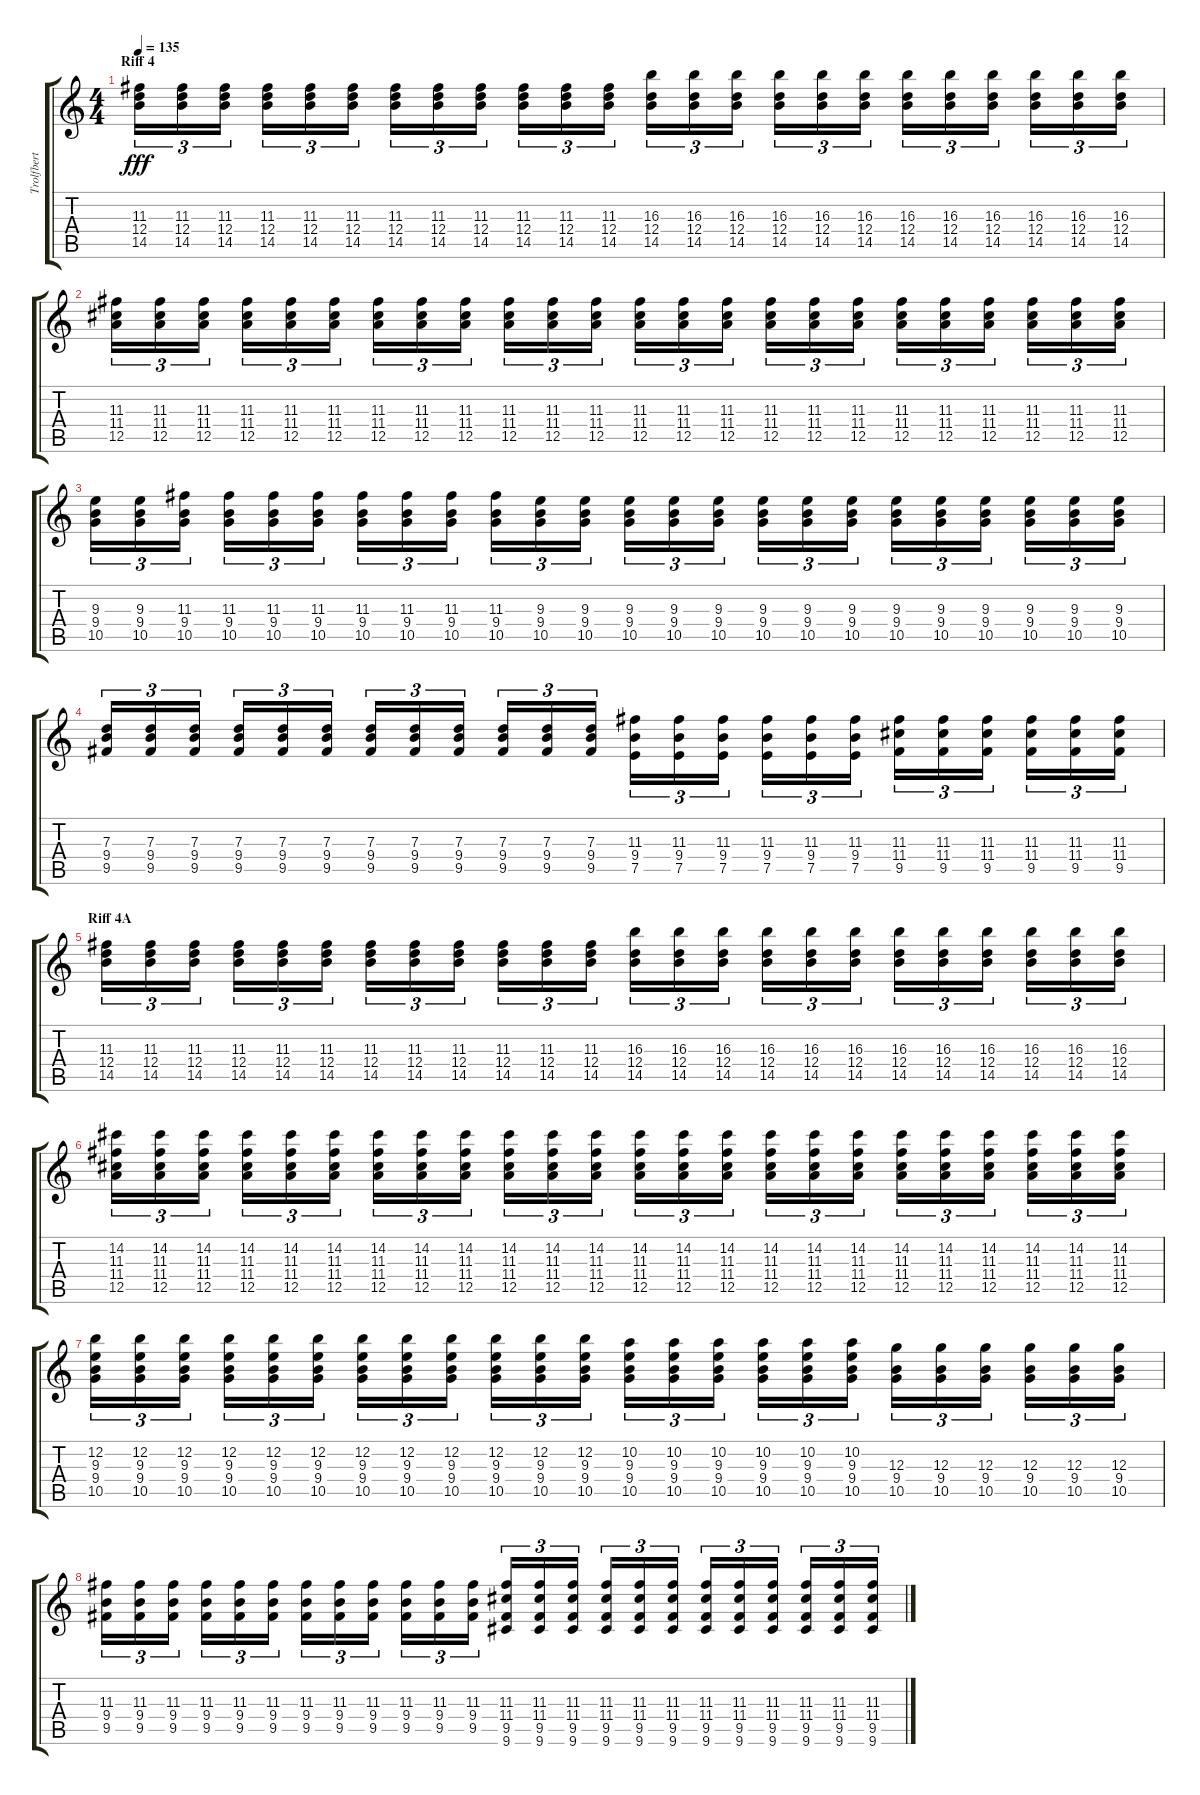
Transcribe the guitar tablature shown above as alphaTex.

\track ("Trolfbert Guitar 2" "Trolfbert ") {instrument distortionguitar}
\staff {score tabs}
\tuning (E4 B3 G3 D3 A2 E2) {hide}
\ts (4 4)
\section ("" "Riff 4")
\tempo 135
\clef g2
\ks c
(11.3 12.4 14.5).16{tu (3 2) dy fff} (11.3 12.4 14.5).16{tu (3 2)} (11.3 12.4 14.5).16{tu (3 2)} (11.3 12.4 14.5).16{tu (3 2)} (11.3 12.4 14.5).16{tu (3 2)} (11.3 12.4 14.5).16{tu (3 2)} (11.3 12.4 14.5).16{tu (3 2)} (11.3 12.4 14.5).16{tu (3 2)} (11.3 12.4 14.5).16{tu (3 2)} (11.3 12.4 14.5).16{tu (3 2)} (11.3 12.4 14.5).16{tu (3 2)} (11.3 12.4 14.5).16{tu (3 2)} (16.3 12.4 14.5).16{tu (3 2)} (16.3 12.4 14.5).16{tu (3 2)} (16.3 12.4 14.5).16{tu (3 2)} (16.3 12.4 14.5).16{tu (3 2)} (16.3 12.4 14.5).16{tu (3 2)} (16.3 12.4 14.5).16{tu (3 2)} (16.3 12.4 14.5).16{tu (3 2)} (16.3 12.4 14.5).16{tu (3 2)} (16.3 12.4 14.5).16{tu (3 2)} (16.3 12.4 14.5).16{tu (3 2)} (16.3 12.4 14.5).16{tu (3 2)} (16.3 12.4 14.5).16{tu (3 2)} |
(11.3 11.4 12.5).16{tu (3 2)} (11.3 11.4 12.5).16{tu (3 2)} (11.3 11.4 12.5).16{tu (3 2)} (11.3 11.4 12.5).16{tu (3 2)} (11.3 11.4 12.5).16{tu (3 2)} (11.3 11.4 12.5).16{tu (3 2)} (11.3 11.4 12.5).16{tu (3 2)} (11.3 11.4 12.5).16{tu (3 2)} (11.3 11.4 12.5).16{tu (3 2)} (11.3 11.4 12.5).16{tu (3 2)} (11.3 11.4 12.5).16{tu (3 2)} (11.3 11.4 12.5).16{tu (3 2)} (11.3 11.4 12.5).16{tu (3 2)} (11.3 11.4 12.5).16{tu (3 2)} (11.3 11.4 12.5).16{tu (3 2)} (11.3 11.4 12.5).16{tu (3 2)} (11.3 11.4 12.5).16{tu (3 2)} (11.3 11.4 12.5).16{tu (3 2)} (11.3 11.4 12.5).16{tu (3 2)} (11.3 11.4 12.5).16{tu (3 2)} (11.3 11.4 12.5).16{tu (3 2)} (11.3 11.4 12.5).16{tu (3 2)} (11.3 11.4 12.5).16{tu (3 2)} (11.3 11.4 12.5).16{tu (3 2)} |
(9.3 9.4 10.5).16{tu (3 2)} (9.3 9.4 10.5).16{tu (3 2)} (11.3 9.4 10.5).16{tu (3 2)} (11.3 9.4 10.5).16{tu (3 2)} (11.3 9.4 10.5).16{tu (3 2)} (11.3 9.4 10.5).16{tu (3 2)} (11.3 9.4 10.5).16{tu (3 2)} (11.3 9.4 10.5).16{tu (3 2)} (11.3 9.4 10.5).16{tu (3 2)} (11.3 9.4 10.5).16{tu (3 2)} (9.3 9.4 10.5).16{tu (3 2)} (9.3 9.4 10.5).16{tu (3 2)} (9.3 9.4 10.5).16{tu (3 2)} (9.3 9.4 10.5).16{tu (3 2)} (9.3 9.4 10.5).16{tu (3 2)} (9.3 9.4 10.5).16{tu (3 2)} (9.3 9.4 10.5).16{tu (3 2)} (9.3 9.4 10.5).16{tu (3 2)} (9.3 9.4 10.5).16{tu (3 2)} (9.3 9.4 10.5).16{tu (3 2)} (9.3 9.4 10.5).16{tu (3 2)} (9.3 9.4 10.5).16{tu (3 2)} (9.3 9.4 10.5).16{tu (3 2)} (9.3 9.4 10.5).16{tu (3 2)} |
(7.3 9.4 9.5).16{tu (3 2)} (7.3 9.4 9.5).16{tu (3 2)} (7.3 9.4 9.5).16{tu (3 2)} (7.3 9.4 9.5).16{tu (3 2)} (7.3 9.4 9.5).16{tu (3 2)} (7.3 9.4 9.5).16{tu (3 2)} (7.3 9.4 9.5).16{tu (3 2)} (7.3 9.4 9.5).16{tu (3 2)} (7.3 9.4 9.5).16{tu (3 2)} (7.3 9.4 9.5).16{tu (3 2)} (7.3 9.4 9.5).16{tu (3 2)} (7.3 9.4 9.5).16{tu (3 2)} (11.3 9.4 7.5).16{tu (3 2)} (11.3 9.4 7.5).16{tu (3 2)} (11.3 9.4 7.5).16{tu (3 2)} (11.3 9.4 7.5).16{tu (3 2)} (11.3 9.4 7.5).16{tu (3 2)} (11.3 9.4 7.5).16{tu (3 2)} (11.3 11.4 9.5).16{tu (3 2)} (11.3 11.4 9.5).16{tu (3 2)} (11.3 11.4 9.5).16{tu (3 2)} (11.3 11.4 9.5).16{tu (3 2)} (11.3 11.4 9.5).16{tu (3 2)} (11.3 11.4 9.5).16{tu (3 2)} |
\section ("" "Riff 4A")
(11.3 12.4 14.5).16{tu (3 2)} (11.3 12.4 14.5).16{tu (3 2)} (11.3 12.4 14.5).16{tu (3 2)} (11.3 12.4 14.5).16{tu (3 2)} (11.3 12.4 14.5).16{tu (3 2)} (11.3 12.4 14.5).16{tu (3 2)} (11.3 12.4 14.5).16{tu (3 2)} (11.3 12.4 14.5).16{tu (3 2)} (11.3 12.4 14.5).16{tu (3 2)} (11.3 12.4 14.5).16{tu (3 2)} (11.3 12.4 14.5).16{tu (3 2)} (11.3 12.4 14.5).16{tu (3 2)} (16.3 12.4 14.5).16{tu (3 2)} (16.3 12.4 14.5).16{tu (3 2)} (16.3 12.4 14.5).16{tu (3 2)} (16.3 12.4 14.5).16{tu (3 2)} (16.3 12.4 14.5).16{tu (3 2)} (16.3 12.4 14.5).16{tu (3 2)} (16.3 12.4 14.5).16{tu (3 2)} (16.3 12.4 14.5).16{tu (3 2)} (16.3 12.4 14.5).16{tu (3 2)} (16.3 12.4 14.5).16{tu (3 2)} (16.3 12.4 14.5).16{tu (3 2)} (16.3 12.4 14.5).16{tu (3 2)} |
(14.2 11.3 11.4 12.5).16{tu (3 2)} (14.2 11.3 11.4 12.5).16{tu (3 2)} (14.2 11.3 11.4 12.5).16{tu (3 2)} (14.2 11.3 11.4 12.5).16{tu (3 2)} (14.2 11.3 11.4 12.5).16{tu (3 2)} (14.2 11.3 11.4 12.5).16{tu (3 2)} (14.2 11.3 11.4 12.5).16{tu (3 2)} (14.2 11.3 11.4 12.5).16{tu (3 2)} (14.2 11.3 11.4 12.5).16{tu (3 2)} (14.2 11.3 11.4 12.5).16{tu (3 2)} (14.2 11.3 11.4 12.5).16{tu (3 2)} (14.2 11.3 11.4 12.5).16{tu (3 2)} (14.2 11.3 11.4 12.5).16{tu (3 2)} (14.2 11.3 11.4 12.5).16{tu (3 2)} (14.2 11.3 11.4 12.5).16{tu (3 2)} (14.2 11.3 11.4 12.5).16{tu (3 2)} (14.2 11.3 11.4 12.5).16{tu (3 2)} (14.2 11.3 11.4 12.5).16{tu (3 2)} (14.2 11.3 11.4 12.5).16{tu (3 2)} (14.2 11.3 11.4 12.5).16{tu (3 2)} (14.2 11.3 11.4 12.5).16{tu (3 2)} (14.2 11.3 11.4 12.5).16{tu (3 2)} (14.2 11.3 11.4 12.5).16{tu (3 2)} (14.2 11.3 11.4 12.5).16{tu (3 2)} |
(12.2 9.3 9.4 10.5).16{tu (3 2)} (12.2 9.3 9.4 10.5).16{tu (3 2)} (12.2 9.3 9.4 10.5).16{tu (3 2)} (12.2 9.3 9.4 10.5).16{tu (3 2)} (12.2 9.3 9.4 10.5).16{tu (3 2)} (12.2 9.3 9.4 10.5).16{tu (3 2)} (12.2 9.3 9.4 10.5).16{tu (3 2)} (12.2 9.3 9.4 10.5).16{tu (3 2)} (12.2 9.3 9.4 10.5).16{tu (3 2)} (12.2 9.3 9.4 10.5).16{tu (3 2)} (12.2 9.3 9.4 10.5).16{tu (3 2)} (12.2 9.3 9.4 10.5).16{tu (3 2)} (10.2 9.3 9.4 10.5).16{tu (3 2)} (10.2 9.3 9.4 10.5).16{tu (3 2)} (10.2 9.3 9.4 10.5).16{tu (3 2)} (10.2 9.3 9.4 10.5).16{tu (3 2)} (10.2 9.3 9.4 10.5).16{tu (3 2)} (10.2 9.3 9.4 10.5).16{tu (3 2)} (12.3 9.4 10.5).16{tu (3 2)} (12.3 9.4 10.5).16{tu (3 2)} (12.3 9.4 10.5).16{tu (3 2)} (12.3 9.4 10.5).16{tu (3 2)} (12.3 9.4 10.5).16{tu (3 2)} (12.3 9.4 10.5).16{tu (3 2)} |
(11.3 9.4 9.5).16{tu (3 2)} (11.3 9.4 9.5).16{tu (3 2)} (11.3 9.4 9.5).16{tu (3 2)} (11.3 9.4 9.5).16{tu (3 2)} (11.3 9.4 9.5).16{tu (3 2)} (11.3 9.4 9.5).16{tu (3 2)} (11.3 9.4 9.5).16{tu (3 2)} (11.3 9.4 9.5).16{tu (3 2)} (11.3 9.4 9.5).16{tu (3 2)} (11.3 9.4 9.5).16{tu (3 2)} (11.3 9.4 9.5).16{tu (3 2)} (11.3 9.4 9.5).16{tu (3 2)} (11.3 11.4 9.5 9.6).16{tu (3 2)} (11.3 11.4 9.5 9.6).16{tu (3 2)} (11.3 11.4 9.5 9.6).16{tu (3 2)} (11.3 11.4 9.5 9.6).16{tu (3 2)} (11.3 11.4 9.5 9.6).16{tu (3 2)} (11.3 11.4 9.5 9.6).16{tu (3 2)} (11.3 11.4 9.5 9.6).16{tu (3 2)} (11.3 11.4 9.5 9.6).16{tu (3 2)} (11.3 11.4 9.5 9.6).16{tu (3 2)} (11.3 11.4 9.5 9.6).16{tu (3 2)} (11.3 11.4 9.5 9.6).16{tu (3 2)} (11.3 11.4 9.5 9.6).16{tu (3 2)}
